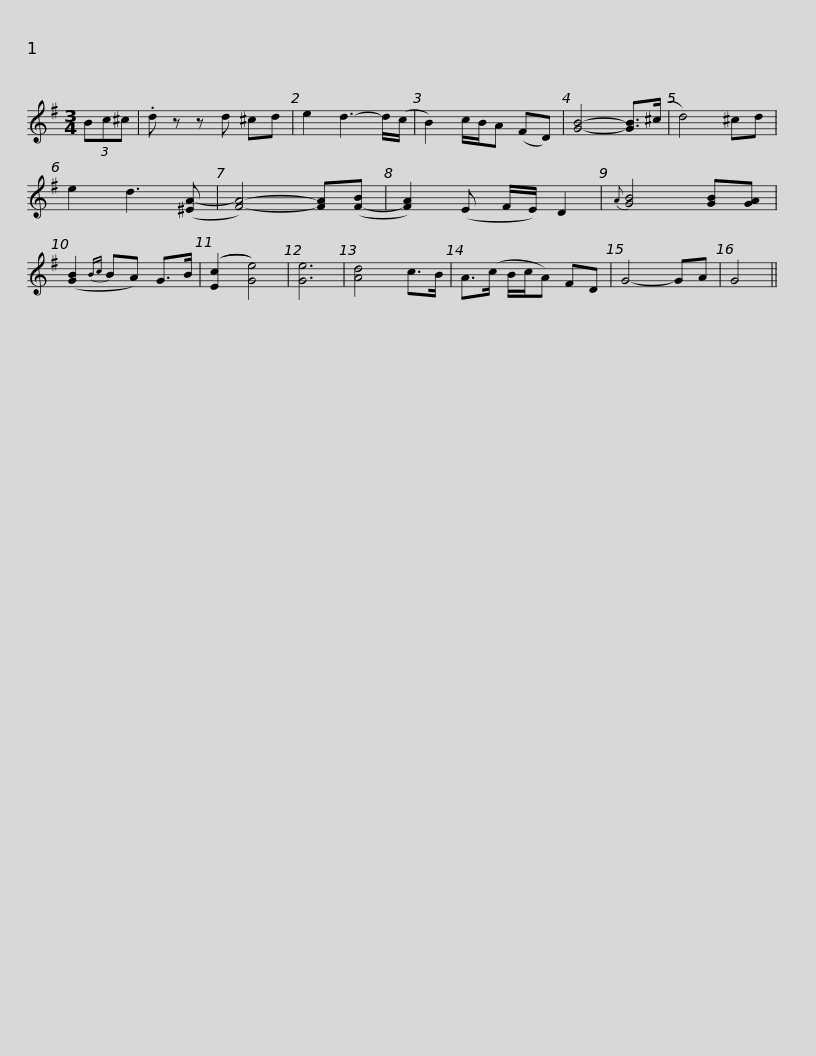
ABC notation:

X:1
L:1/8
M:3/4
I:linebreak $
K:G
V:1 treble
V:1
 (3Bc^c | .d z z d ^cd | e2 d3- d/(c/ | B2) c/B/A (FD) | [GB]4- [GB]>(^c | %5
 d4) ^cd | e2 d3 ([^EA-] | [FA]4-) [FA]([F-B] |$ [FA]2) (E F/E/) D2 |{A} [GB]4 [GB][GA] | %10
 ([GB]2{Bc} BA) G>B | (([Ec]2 [Ge]4)) | [Ge]6 | [Ad]4 c>B | A>(c B/c/A) FD | %15
 G4- GA | G4 || %17
